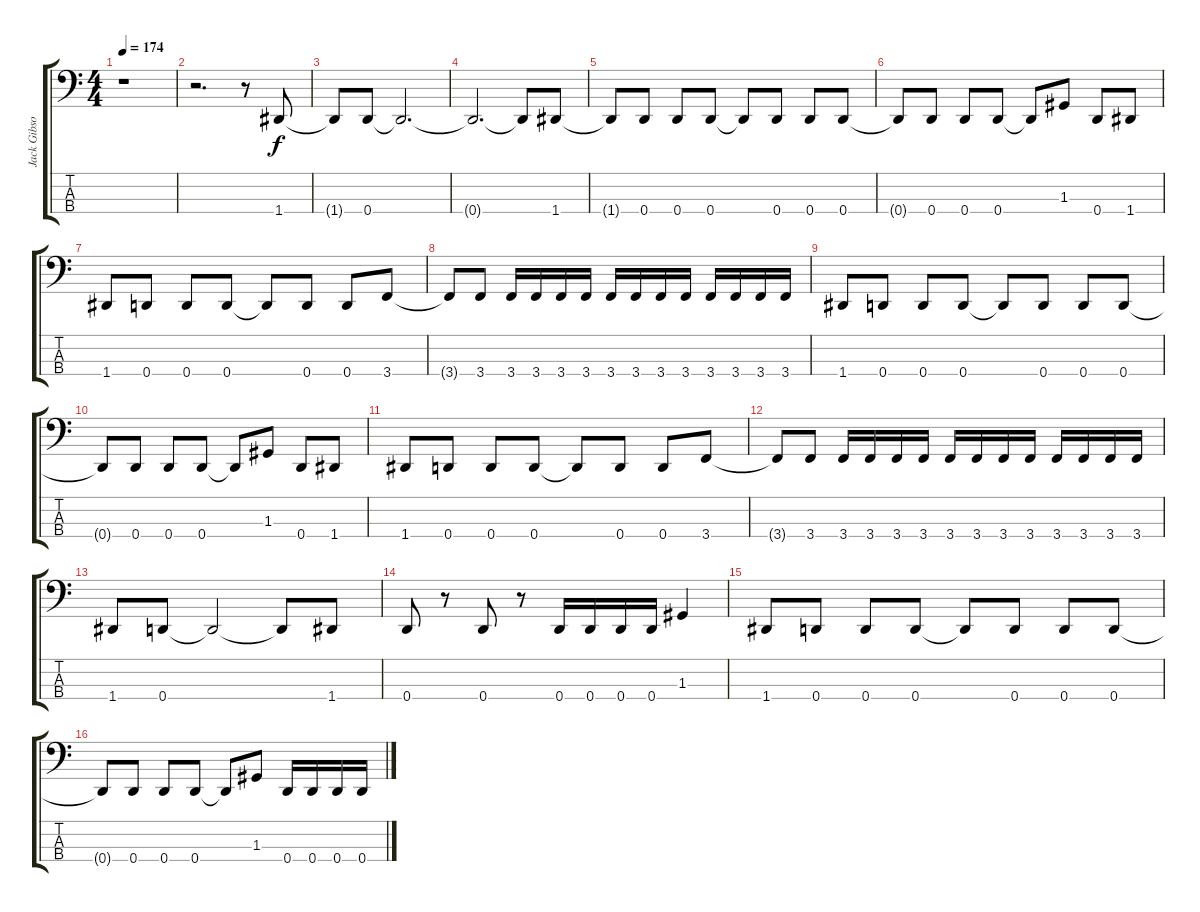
\track ("Jack Gibson" "Jack Gibso") {instrument electricbassfinger}
\staff {score tabs}
\tuning (F2 C2 G1 D1) {hide}
\ts (4 4)
\tempo 174
\clef f4
\ks c
r.1{dy f instrument electricbassfinger} |
r.2{d} r.8 1.4.8 |
1.4{t}.8 0.4.8 0.4{t}.2{d} |
0.4{t}.2{d} 0.4{t}.8 1.4.8 |
1.4{t}.8 0.4.8 0.4.8 0.4.8 0.4{t}.8 0.4.8 0.4.8 0.4.8 |
0.4{t}.8 0.4.8 0.4.8 0.4.8 0.4{t}.8 1.3.8 0.4.8 1.4.8 |
1.4.8 0.4.8 0.4.8 0.4.8 0.4{t}.8 0.4.8 0.4.8 3.4.8 |
3.4{t}.8 3.4.8 3.4.16 3.4.16 3.4.16 3.4.16 3.4.16 3.4.16 3.4.16 3.4.16 3.4.16 3.4.16 3.4.16 3.4.16 |
1.4.8 0.4.8 0.4.8 0.4.8 0.4{t}.8 0.4.8 0.4.8 0.4.8 |
0.4{t}.8 0.4.8 0.4.8 0.4.8 0.4{t}.8 1.3.8 0.4.8 1.4.8 |
1.4.8 0.4.8 0.4.8 0.4.8 0.4{t}.8 0.4.8 0.4.8 3.4.8 |
3.4{t}.8 3.4.8 3.4.16 3.4.16 3.4.16 3.4.16 3.4.16 3.4.16 3.4.16 3.4.16 3.4.16 3.4.16 3.4.16 3.4.16 |
1.4.8 0.4.8 0.4{t}.2 0.4{t}.8 1.4.8 |
0.4.8 r.8 0.4.8 r.8 0.4.16 0.4.16 0.4.16 0.4.16 1.3.4 |
1.4.8 0.4.8 0.4.8 0.4.8 0.4{t}.8 0.4.8 0.4.8 0.4.8 |
0.4{t}.8 0.4.8 0.4.8 0.4.8 0.4{t}.8 1.3.8 0.4.16 0.4.16 0.4.16 0.4.16
